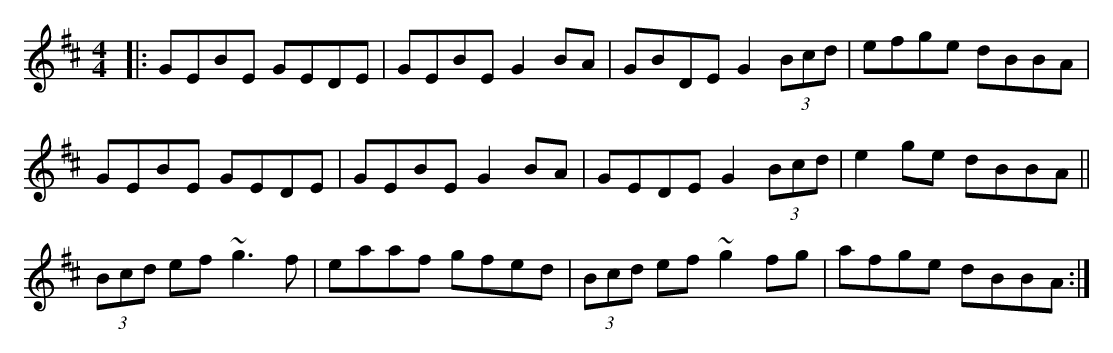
X:1
M:4/4
K:Edor
|:GEBE GEDE|GEBE G2BA|GBDEG2 (3Bcd|efge dBBA|
GEBE GEDE|GEBE G2BA|GEDE G2 (3Bcd|e2ge dBBA||
(3Bcd ef ~g3f|eaaf gfed|(3Bcd ef ~g2fg|afge dBBA:|
